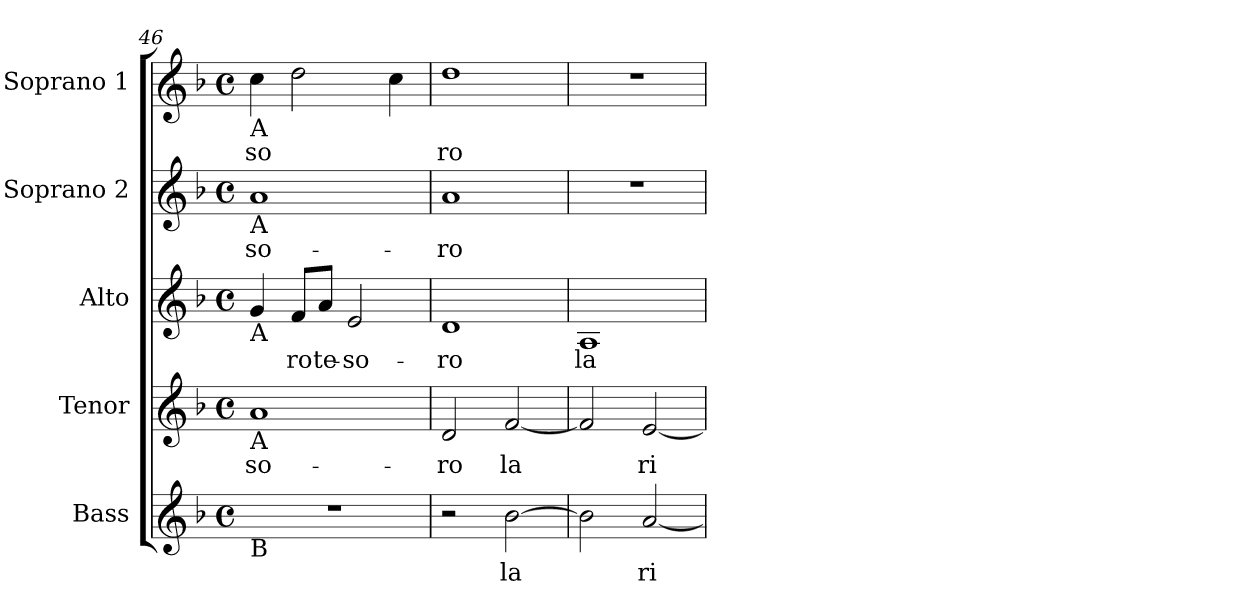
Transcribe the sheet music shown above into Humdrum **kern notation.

**kern	**text	**kern	**text	**kern	**text	**kern	**text	**kern	**text
*part5	*part5	*part4	*part4	*part3	*part3	*part2	*part2	*part1	*part1
*staff5	*staff5	*staff4	*staff4	*staff3	*staff3	*staff2	*staff2	*staff1	*staff1
*I"Bass	*	*I"Tenor	*	*I"Alto	*	*I"Soprano 2	*	*I"Soprano 1	*
!!LO:PB:g=z
*k[b-]	*	*k[b-]	*	*k[b-]	*	*k[b-]	*	*k[b-]	*
*F:	*	*F:	*	*F:	*	*F:	*	*F:	*
*M4/4	*	*M4/4	*	*M4/4	*	*M4/4	*	*M4/4	*
*met(c)	*	*met(c)	*	*met(c)	*	*met(c)	*	*met(c)	*
=46	=46	=46	=46	=46	=46	=46	=46	=46	=46
!	!	!	!	!	!	!	!	!LO:TX:b:t=A	!
!	!	!	!	!	!	!LO:TX:b:t=A	!	!	!
!	!	!	!	!LO:TX:b:t=A	!	!	!	!	!
!	!	!LO:TX:b:t=A	!	!	!	!	!	!	!
!LO:TX:b:t=B	!	!	!	!	!	!	!	!	!
!	!	!	!LO:LY:b:cj	!	!LO:LY:b:cj	!	!LO:LY:b:cj	!	!LO:LY:b:cj
1r	.	1a	-so-	4g/	--	1a	-so-	4cc\	-so-
!	!	!	!	!	!LO:LY:b:cj	!	!	!	!LO:LY:b:cj
.	.	.	.	8f/L	-ro	.	.	2dd\	--
!	!	!	!	!	!LO:LY:b:cj	!	!	!	!
.	.	.	.	8a/J	te-	.	.	.	.
!	!	!	!	!	!LO:LY:b:cj	!	!	!	!
.	.	.	.	2e/	-so-	.	.	.	.
!	!	!	!	!	!	!	!	!	!LO:LY:b:cj
.	.	.	.	.	.	.	.	4cc\	--
=47	=47	=47	=47	=47	=47	=47	=47	=47	=47
!	!	!	!LO:LY:b:cj	!	!LO:LY:b:cj	!	!LO:LY:b:cj	!	!LO:LY:b:cj
2r	.	2d/	-ro	1d	-ro	1a	-ro	1dd	-ro
!	!LO:LY:b:cj	!	!LO:LY:b:cj	!	!	!	!	!	!
[>2b-\	la	[<2f/	la	.	.	.	.	.	.
=48	=48	=48	=48	=48	=48	=48	=48	=48	=48
!	!LO:LY:b:cj	!	!LO:LY:b:cj	!	!LO:LY:b:cj	!	!	!	!
2b-\]	.	2f/]	.	1A	la	1r	.	1r	.
!	!LO:LY:b:cj	!	!LO:LY:b:cj	!	!	!	!	!	!
[<2a/	ri-	[<2e/	ri-	.	.	.	.	.	.
=	=	=	=	=	=	=	=	=	=
*-	*-	*-	*-	*-	*-	*-	*-	*-	*-
